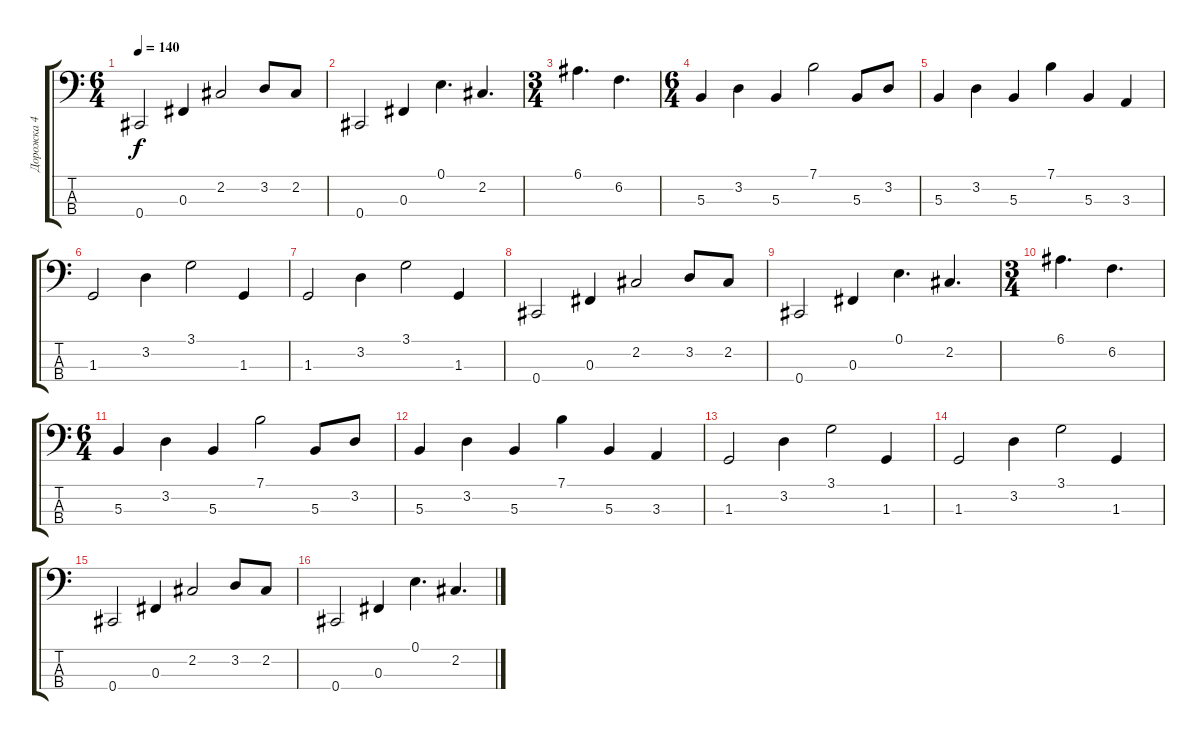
\track ("Дорожка 4" "Дорожка 4") {instrument electricbassfinger}
\staff {score tabs}
\tuning (E2 B1 Gb1 Db1) {hide}
\ts (6 4)
\tempo 140
\clef f4
\ks c
0.4.2{dy f} 0.3.4 2.2.2 3.2.8 2.2.8 |
0.4.2 0.3.4 0.1.4{d} 2.2.4{d} |
\ts (3 4)
6.1.4{d} 6.2.4{d} |
\ts (6 4)
5.3.4 3.2.4 5.3.4 7.1.2 5.3.8 3.2.8 |
5.3.4 3.2.4 5.3.4 7.1.4 5.3.4 3.3.4 |
1.3.2 3.2.4 3.1.2 1.3.4 |
1.3.2 3.2.4 3.1.2 1.3.4 |
0.4.2 0.3.4 2.2.2 3.2.8 2.2.8 |
0.4.2 0.3.4 0.1.4{d} 2.2.4{d} |
\ts (3 4)
6.1.4{d} 6.2.4{d} |
\ts (6 4)
5.3.4 3.2.4 5.3.4 7.1.2 5.3.8 3.2.8 |
5.3.4 3.2.4 5.3.4 7.1.4 5.3.4 3.3.4 |
1.3.2 3.2.4 3.1.2 1.3.4 |
1.3.2 3.2.4 3.1.2 1.3.4 |
0.4.2 0.3.4 2.2.2 3.2.8 2.2.8 |
0.4.2 0.3.4 0.1.4{d} 2.2.4{d}
